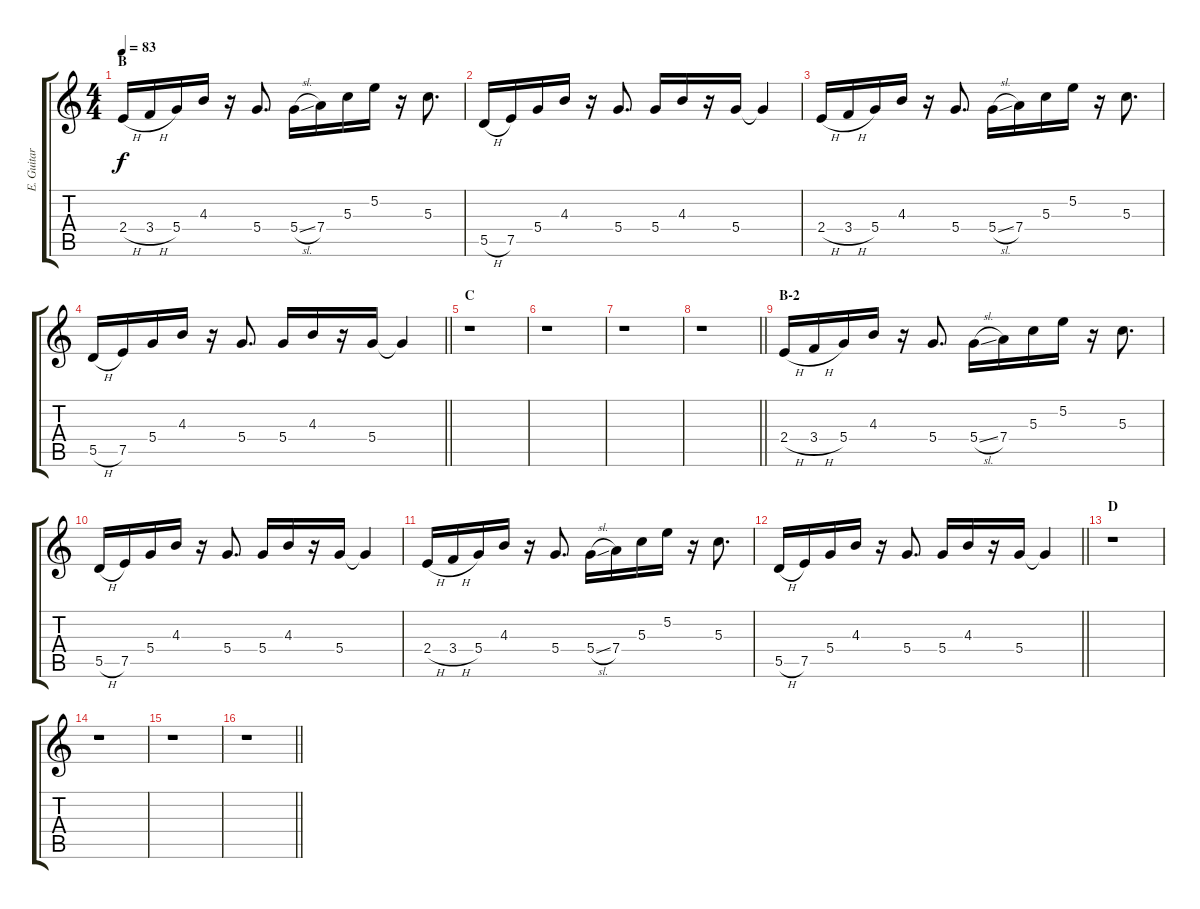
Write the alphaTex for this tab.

\track ("E. Guitar I" "E. Guitar ") {instrument electricguitarjazz}
\staff {score tabs}
\tuning (E4 B3 G3 D3 A2 E2) {hide}
\ts (4 4)
\section ("" "B")
\tempo 83
\clef g2
\ks c
2.4{h}.16{dy f} 3.4{h}.16 5.4.16 4.3.16 r.16 5.4.8{d} 5.4{sl}.16 7.4.16 5.3.16 5.2.16 r.16 5.3.8{d} |
5.5{h}.16 7.5.16 5.4.16 4.3.16 r.16 5.4.8{d} 5.4.16 4.3.16 r.16 5.4.16 5.4{t}.4 |
2.4{h}.16 3.4{h}.16 5.4.16 4.3.16 r.16 5.4.8{d} 5.4{sl}.16 7.4.16 5.3.16 5.2.16 r.16 5.3.8{d} |
\barLineRight lightlight
5.5{h}.16 7.5.16 5.4.16 4.3.16 r.16 5.4.8{d} 5.4.16 4.3.16 r.16 5.4.16 5.4{t}.4 |
\section ("" "C")
r.1 |
r.1 |
r.1 |
\barLineRight lightlight
r.1 |
\section ("" "B-2")
2.4{h}.16 3.4{h}.16 5.4.16 4.3.16 r.16 5.4.8{d} 5.4{sl}.16 7.4.16 5.3.16 5.2.16 r.16 5.3.8{d} |
5.5{h}.16 7.5.16 5.4.16 4.3.16 r.16 5.4.8{d} 5.4.16 4.3.16 r.16 5.4.16 5.4{t}.4 |
2.4{h}.16 3.4{h}.16 5.4.16 4.3.16 r.16 5.4.8{d} 5.4{sl}.16 7.4.16 5.3.16 5.2.16 r.16 5.3.8{d} |
\barLineRight lightlight
5.5{h}.16 7.5.16 5.4.16 4.3.16 r.16 5.4.8{d} 5.4.16 4.3.16 r.16 5.4.16 5.4{t}.4 |
\section ("" "D")
r.1 |
r.1 |
r.1 |
\barLineRight lightlight
r.1
